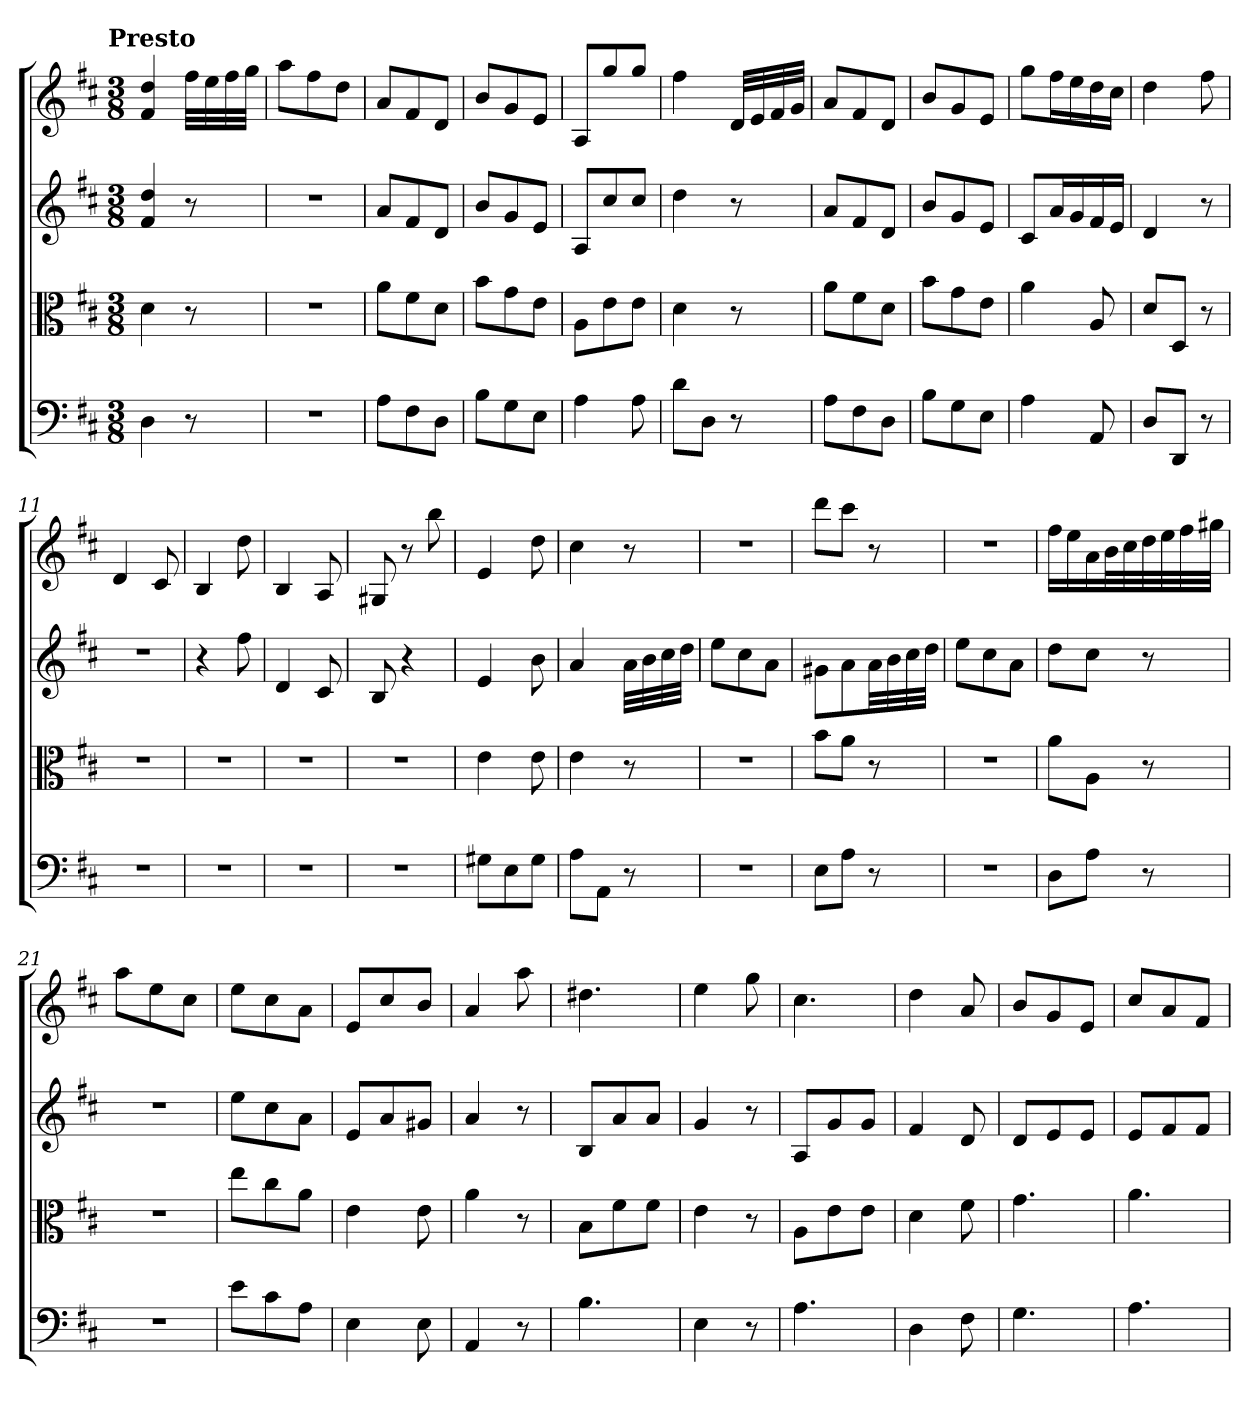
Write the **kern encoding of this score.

**kern	**kern	**kern	**kern
*part4	*part3	*part2	*part1
*staff4	*staff3	*staff2	*staff1
*clefF4	*clefC3	*	*
*k[f#c#]	*k[f#c#]	*k[f#c#]	*k[f#c#]
*D:	*D:	*D:	*D:
!!LO:TX:omd:t=Presto
*M3/8	*M3/8	*M3/8	*M3/8
*MM184	*MM184	*MM184	*MM184
=	=	=	=
4D	4d	4f# 4dd	4f# 4dd
8r	8r	8r	32ff#LLL
.	.	.	32ee
.	.	.	32ff#
.	.	.	32ggJJJ
=2	=2	=2	=2
4.r	4.r	4.r	8aaL
.	.	.	8ff#
.	.	.	8ddJ
=3	=3	=3	=3
8A\L	8a\L	8aL	8aL
8F#\	8f#\	8f#	8f#
8D\J	8d\J	8dJ	8dJ
=4	=4	=4	=4
8B\L	8b\L	8bL	8bL
8G\	8g\	8g	8g
8E\J	8e\J	8eJ	8eJ
=5	=5	=5	=5
4A	8A\L	8AL	8AL
.	8e\	8cc#	8gg
8A	8e\J	8cc#J	8ggJ
=6	=6	=6	=6
8d\L	4d	4dd	4ff#
8D\J	.	.	.
8r	8r	8r	32dLLL
.	.	.	32e
.	.	.	32f#
.	.	.	32gJJJ
=7	=7	=7	=7
8A\L	8a\L	8aL	8aL
8F#\	8f#\	8f#	8f#
8D\J	8d\J	8dJ	8dJ
=8	=8	=8	=8
8B\L	8b\L	8bL	8bL
8G\	8g\	8g	8g
8E\J	8e\J	8eJ	8eJ
=9	=9	=9	=9
4A	4a	8c#L	8ggL
.	.	16aL	16ff#L
.	.	16g	16ee
8AA	8A	16f#	16dd
.	.	16eJJ	16cc#JJ
=10	=10	=10	=10
8D/L	8d/L	4d	4dd
8DD/J	8D/J	.	.
8r	8r	8r	8ff#
=11	=11	=11	=11
4.r	4.r	4.r	4d
.	.	.	8c#
=12	=12	=12	=12
4.r	4.r	4r	4B
.	.	8ff#	8dd
=13	=13	=13	=13
4.r	4.r	4d	4B
.	.	8c#	8A
=14	=14	=14	=14
4.r	4.r	8B	8G#X
.	.	4r	8r
.	.	.	8bb
=15	=15	=15	=15
8G#X\L	4e	4e	4e
8E\	.	.	.
8G#\J	8e	8b	8dd
=16	=16	=16	=16
8A\L	4e	4a	4cc#
8AA\J	.	.	.
8r	8r	32aLLL	8r
.	.	32b	.
.	.	32cc#	.
.	.	32ddJJJ	.
=17	=17	=17	=17
4.r	4.r	8eeL	4.r
.	.	8cc#	.
.	.	8aJ	.
=18	=18	=18	=18
8E\L	8b\L	8g#XL	8dddL
8A\J	8a\J	8a	8ccc#J
8r	8r	32aLL	8r
.	.	32b	.
.	.	32cc#	.
.	.	32ddJJJ	.
=19	=19	=19	=19
4.r	4.r	8eeL	4.r
.	.	8cc#	.
.	.	8aJ	.
=20	=20	=20	=20
8D\L	8a\L	8ddL	16ff#LL
.	.	.	16ee
8A\J	8A\J	8cc#J	16a
.	.	.	32bL
.	.	.	32cc#
8r	8r	8r	32dd
.	.	.	32ee
.	.	.	32ff#
.	.	.	32gg#XJJJ
=21	=21	=21	=21
4.r	4.r	4.r	8aaL
.	.	.	8ee
.	.	.	8cc#J
=22	=22	=22	=22
8e\L	8ee\L	8eeL	8eeL
8c#\	8cc#\	8cc#	8cc#
8A\J	8a\J	8aJ	8aJ
=23	=23	=23	=23
4E	4e	8eL	8eL
.	.	8a	8cc#
8E	8e	8g#XJ	8bJ
=24	=24	=24	=24
4AA	4a	4a	4a
8r	8r	8r	8aa
=25	=25	=25	=25
4.B	8B\L	8BL	4.dd#X
.	8f#\	8a	.
.	8f#\J	8aJ	.
=26	=26	=26	=26
4E	4e	4g	4ee
8r	8r	8r	8gg
=27	=27	=27	=27
4.A	8A\L	8AL	4.cc#
.	8e\	8g	.
.	8e\J	8gJ	.
=28	=28	=28	=28
4D	4d	4f#	4dd
8F#	8f#	8d	8a
=29	=29	=29	=29
4.G	4.g	8dL	8bL
.	.	8e	8g
.	.	8eJ	8eJ
=30	=30	=30	=30
4.A	4.a	8eL	8cc#L
.	.	8f#	8a
.	.	8f#J	8f#J
=	=	=	=
*-	*-	*-	*-
